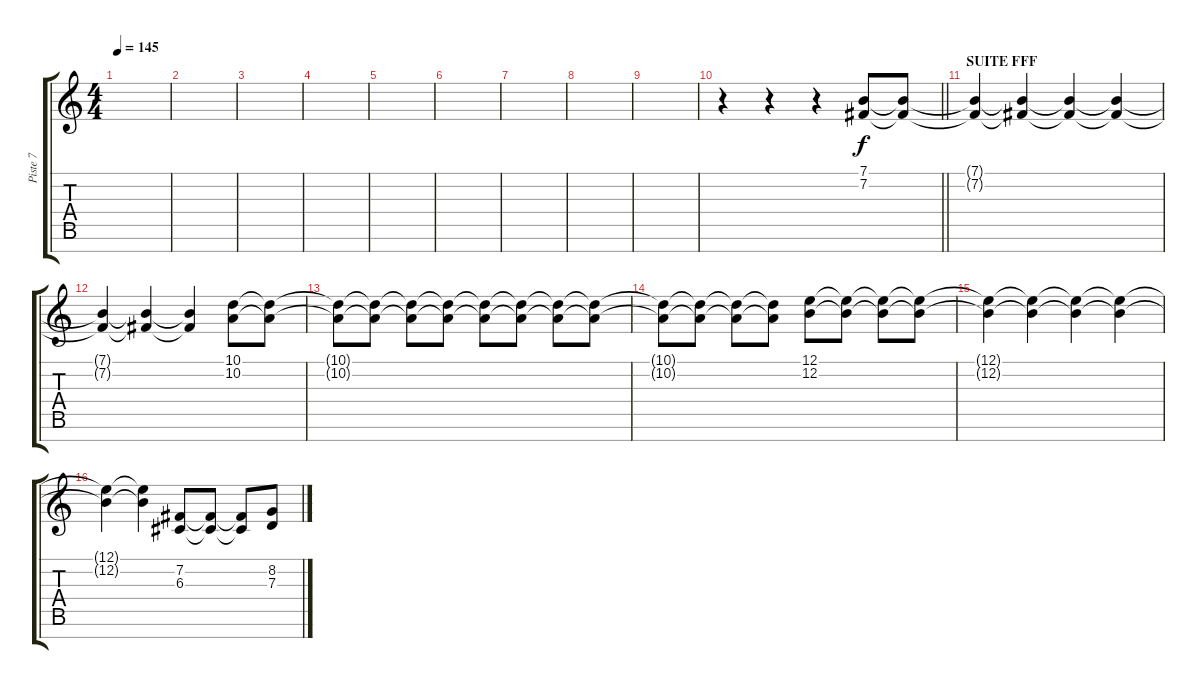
\track ("Piste 7" "Piste 7") {instrument drawbarorgan}
\staff {score tabs}
\tuning (E4 B3 G3 D3 A2 E2 B1) {hide}
\ts (4 4)
\tempo 145
\clef g2
\ks c
|
|
|
|
|
|
|
|
|
\barLineRight lightlight
r.4 r.4 r.4 (7.1 7.2).8{volume 11} (7.1{t} 7.2{t}).8 |
\section ("" "SUITE FFF")
(7.1{t} 7.2{t}).4 (7.1{t} 7.2{t}).4 (7.1{t} 7.2{t}).4 (7.1{t} 7.2{t}).4 |
(7.1{t} 7.2{t}).4 (7.1{t} 7.2{t}).4 (7.1{t} 7.2{t}).4 (10.1 10.2).8 (10.1{t} 10.2{t}).8 |
(10.1{t} 10.2{t}).8 (10.1{t} 10.2{t}).8 (10.1{t} 10.2{t}).8 (10.1{t} 10.2{t}).8 (10.1{t} 10.2{t}).8 (10.1{t} 10.2{t}).8 (10.1{t} 10.2{t}).8 (10.1{t} 10.2{t}).8 |
(10.1{t} 10.2{t}).8 (10.1{t} 10.2{t}).8 (10.1{t} 10.2{t}).8 (10.1{t} 10.2{t}).8 (12.1 12.2).8 (12.1{t} 12.2{t}).8 (12.1{t} 12.2{t}).8 (12.1{t} 12.2{t}).8 |
(12.1{t} 12.2{t}).4 (12.1{t} 12.2{t}).4 (12.1{t} 12.2{t}).4 (12.1{t} 12.2{t}).4 |
(12.1{t} 12.2{t}).4 (12.1{t} 12.2{t}).4 (7.2 6.3).8{volume 11} (7.2{t} 6.3{t}).8 (7.2{t} 6.3{t}).8 (8.2 7.3).8
